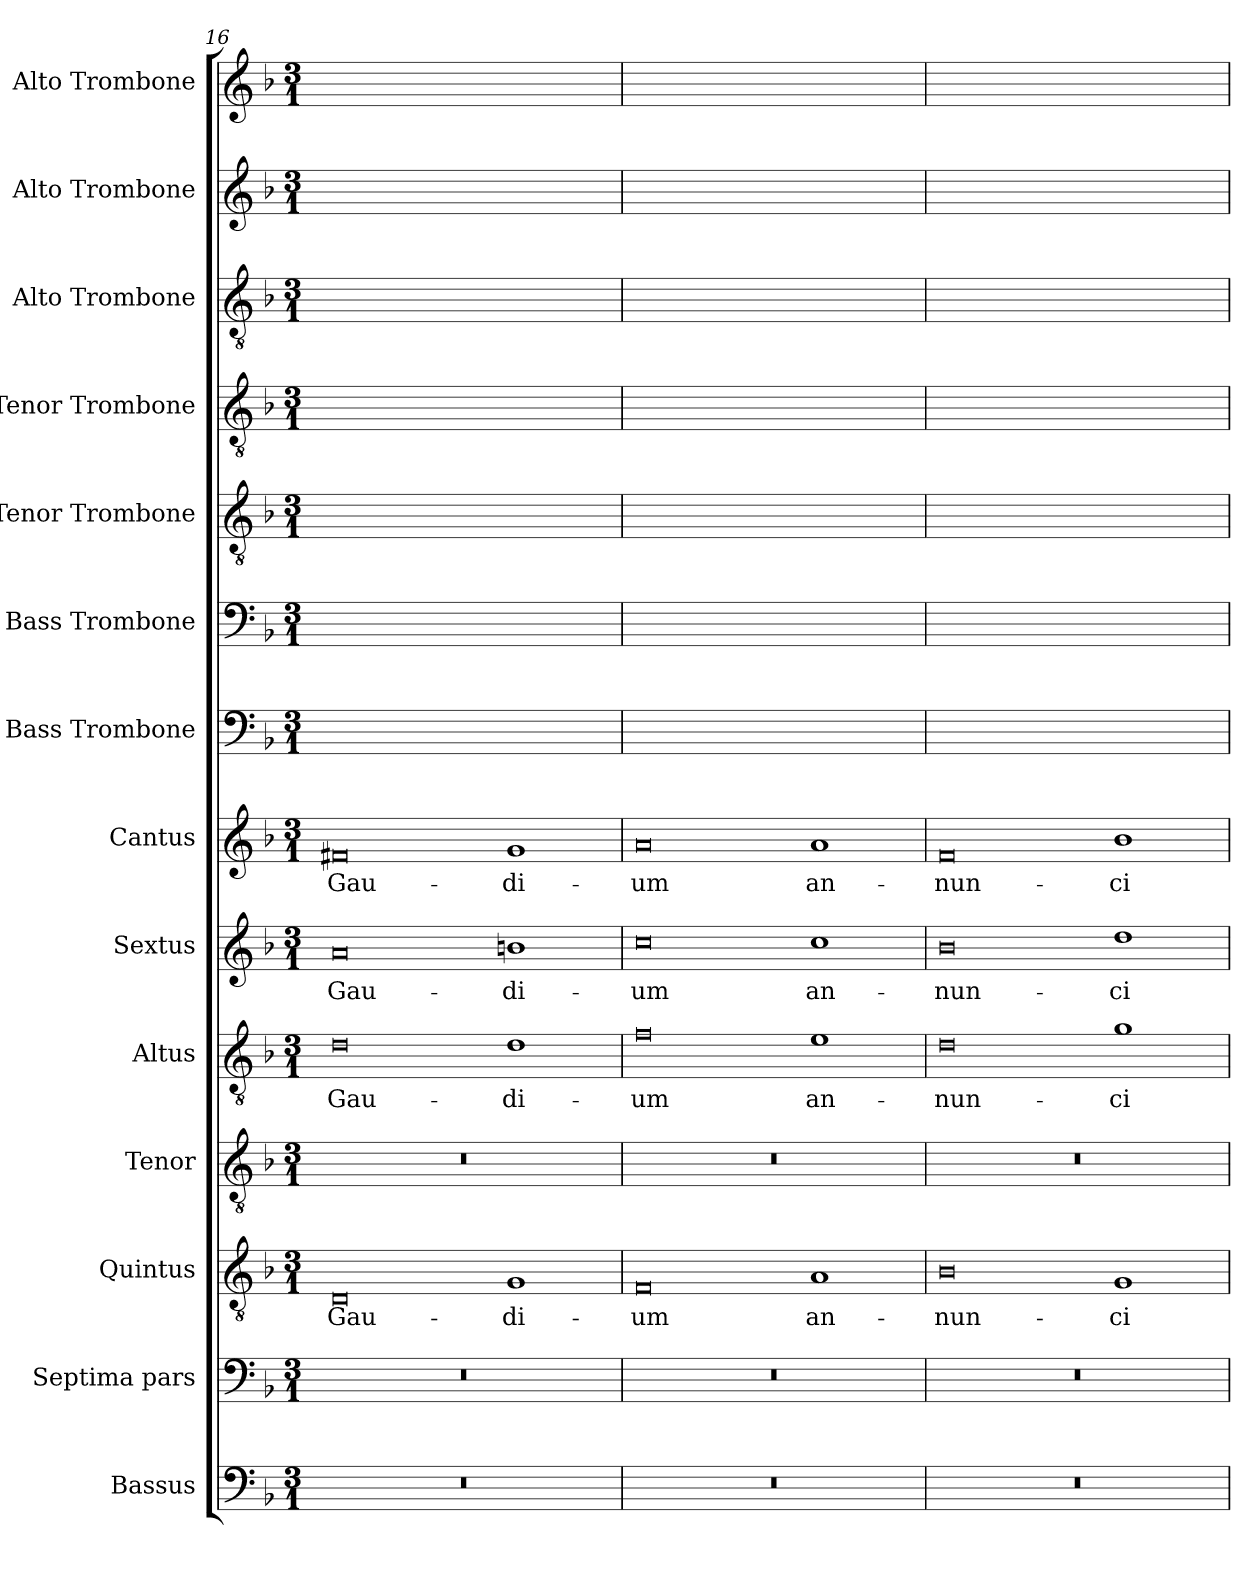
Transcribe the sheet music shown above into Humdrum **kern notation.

**kern	**kern	**kern	**text	**kern	**kern	**text	**kern	**text	**kern	**text	**kern	**kern	**kern	**text	**kern	**kern	**text	**kern	**text	**kern	**text
*part14	*part13	*part12	*part12	*part11	*part10	*part10	*part9	*part9	*part8	*part8	*part7	*part6	*part5	*part5	*part4	*part3	*part3	*part2	*part2	*part1	*part1
*staff14	*staff13	*staff12	*staff12	*staff11	*staff10	*staff10	*staff9	*staff9	*staff8	*staff8	*staff7	*staff6	*staff5	*staff5	*staff4	*staff3	*staff3	*staff2	*staff2	*staff1	*staff1
*I"Bassus	*I"Septima pars	*I"Quintus	*	*I"Tenor	*I"Altus	*	*I"Sextus	*	*I"Cantus	*	*I"Bass Trombone	*I"Bass Trombone	*I"Tenor Trombone	*	*I"Tenor Trombone	*I"Alto Trombone	*	*I"Alto Trombone	*	*I"Alto Trombone	*
*I'B.	*	*	*	*I'T.	*I'A.	*	*	*	*I'C.	*	*I'B. Tbn.	*I'B. Tbn.	*I'Tbn.	*	*I'Tbn.	*I'A. Tbn.	*	*I'A. Tbn.	*	*I'A. Tbn.	*
!!LO:LB:g=z
*clefF4	*clefF4	*clefGv2	*	*clefGv2	*clefGv2	*	*clefG2	*	*clefG2	*	*clefF4	*clefF4	*clefGv2	*	*clefGv2	*clefGv2	*	*clefG2	*	*clefG2	*
*	*	*ITrd7c12	*	*ITrd7c12	*ITrd7c12	*	*	*	*	*	*	*	*	*	*	*	*	*	*	*	*
*k[b-]	*k[b-]	*k[b-]	*	*k[b-]	*k[b-]	*	*k[b-]	*	*k[b-]	*	*k[b-]	*k[b-]	*k[b-]	*	*k[b-]	*k[b-]	*	*k[b-]	*	*k[b-]	*
*d:	*d:	*d:	*	*d:	*d:	*	*d:	*	*d:	*	*d:	*d:	*d:	*	*d:	*d:	*	*d:	*	*d:	*
*M3/1	*M3/1	*M3/1	*	*M3/1	*M3/1	*	*M3/1	*	*M3/1	*	*M3/1	*M3/1	*M3/1	*	*M3/1	*M3/1	*	*M3/1	*	*M3/1	*
=16	=16	=16	=16	=16	=16	=16	=16	=16	=16	=16	=16	=16	=16	=16	=16	=16	=16	=16	=16	=16	=16
!LO:N:vis=1	!LO:N:vis=1	!	!LO:LY:b	!LO:N:vis=1	!	!LO:LY:b	!	!LO:LY:b	!	!LO:LY:b	!	!	!	!	!	!	!	!	!	!	!
0.r	0.r	0DD	Gau-	0.r	0D	Gau-	0a	Gau-	0f#X	Gau-	0.ryy	0.ryy	0DDyy	Gau-	0.ryy	0Dyy	Gau-	0ayy	Gau-	0f#yy	Gau-
!	!	!	!LO:LY:b	!	!	!LO:LY:b	!	!LO:LY:b	!	!LO:LY:b	!	!	!	!	!	!	!	!	!	!	!
.	.	1GG	-di-	.	1D	-di-	1bn	-di-	1g	-di-	.	.	1GGyy	-di-	.	1Dyy	-di-	1byy	-di-	1gyy	-di-
=17	=17	=17	=17	=17	=17	=17	=17	=17	=17	=17	=17	=17	=17	=17	=17	=17	=17	=17	=17	=17	=17
!LO:N:vis=1	!LO:N:vis=1	!	!LO:LY:b	!LO:N:vis=1	!	!LO:LY:b	!	!LO:LY:b	!	!LO:LY:b	!	!	!	!	!	!	!	!	!	!	!
0.r	0.r	0FF	-um	0.r	0F	-um	0cc	-um	0a	-um	0.ryy	0.ryy	0FFyy	-um	0.ryy	0Fyy	-um	0ccyy	-um	0ayy	-um
!	!	!	!LO:LY:b	!	!	!LO:LY:b	!	!LO:LY:b	!	!LO:LY:b	!	!	!	!	!	!	!	!	!	!	!
.	.	1AA	an-	.	1E	an-	1cc	an-	1a	an-	.	.	1AAyy	an-	.	1Eyy	an-	1ccyy	an-	1ayy	an-
=18	=18	=18	=18	=18	=18	=18	=18	=18	=18	=18	=18	=18	=18	=18	=18	=18	=18	=18	=18	=18	=18
!LO:N:vis=1	!LO:N:vis=1	!	!LO:LY:b	!LO:N:vis=1	!	!LO:LY:b	!	!LO:LY:b	!	!LO:LY:b	!	!	!	!	!	!	!	!	!	!	!
0.r	0.r	0BB-	-nun-	0.r	0D	-nun-	0b-	-nun-	0f	-nun-	0.ryy	0.ryy	0BB-yy	-nun-	0.ryy	0Dyy	-nun-	0b-yy	-nun-	0fyy	-nun-
!	!	!	!LO:LY:b	!	!	!LO:LY:b	!	!LO:LY:b	!	!LO:LY:b	!	!	!	!	!	!	!	!	!	!	!
.	.	1GG	-ci-	.	1G	-ci-	1dd	-ci-	1b-	-ci-	.	.	1GGyy	-ci-	.	1Gyy	-ci-	1ddyy	-ci-	1b-yy	-ci-
=	=	=	=	=	=	=	=	=	=	=	=	=	=	=	=	=	=	=	=	=	=
*-	*-	*-	*-	*-	*-	*-	*-	*-	*-	*-	*-	*-	*-	*-	*-	*-	*-	*-	*-	*-	*-
